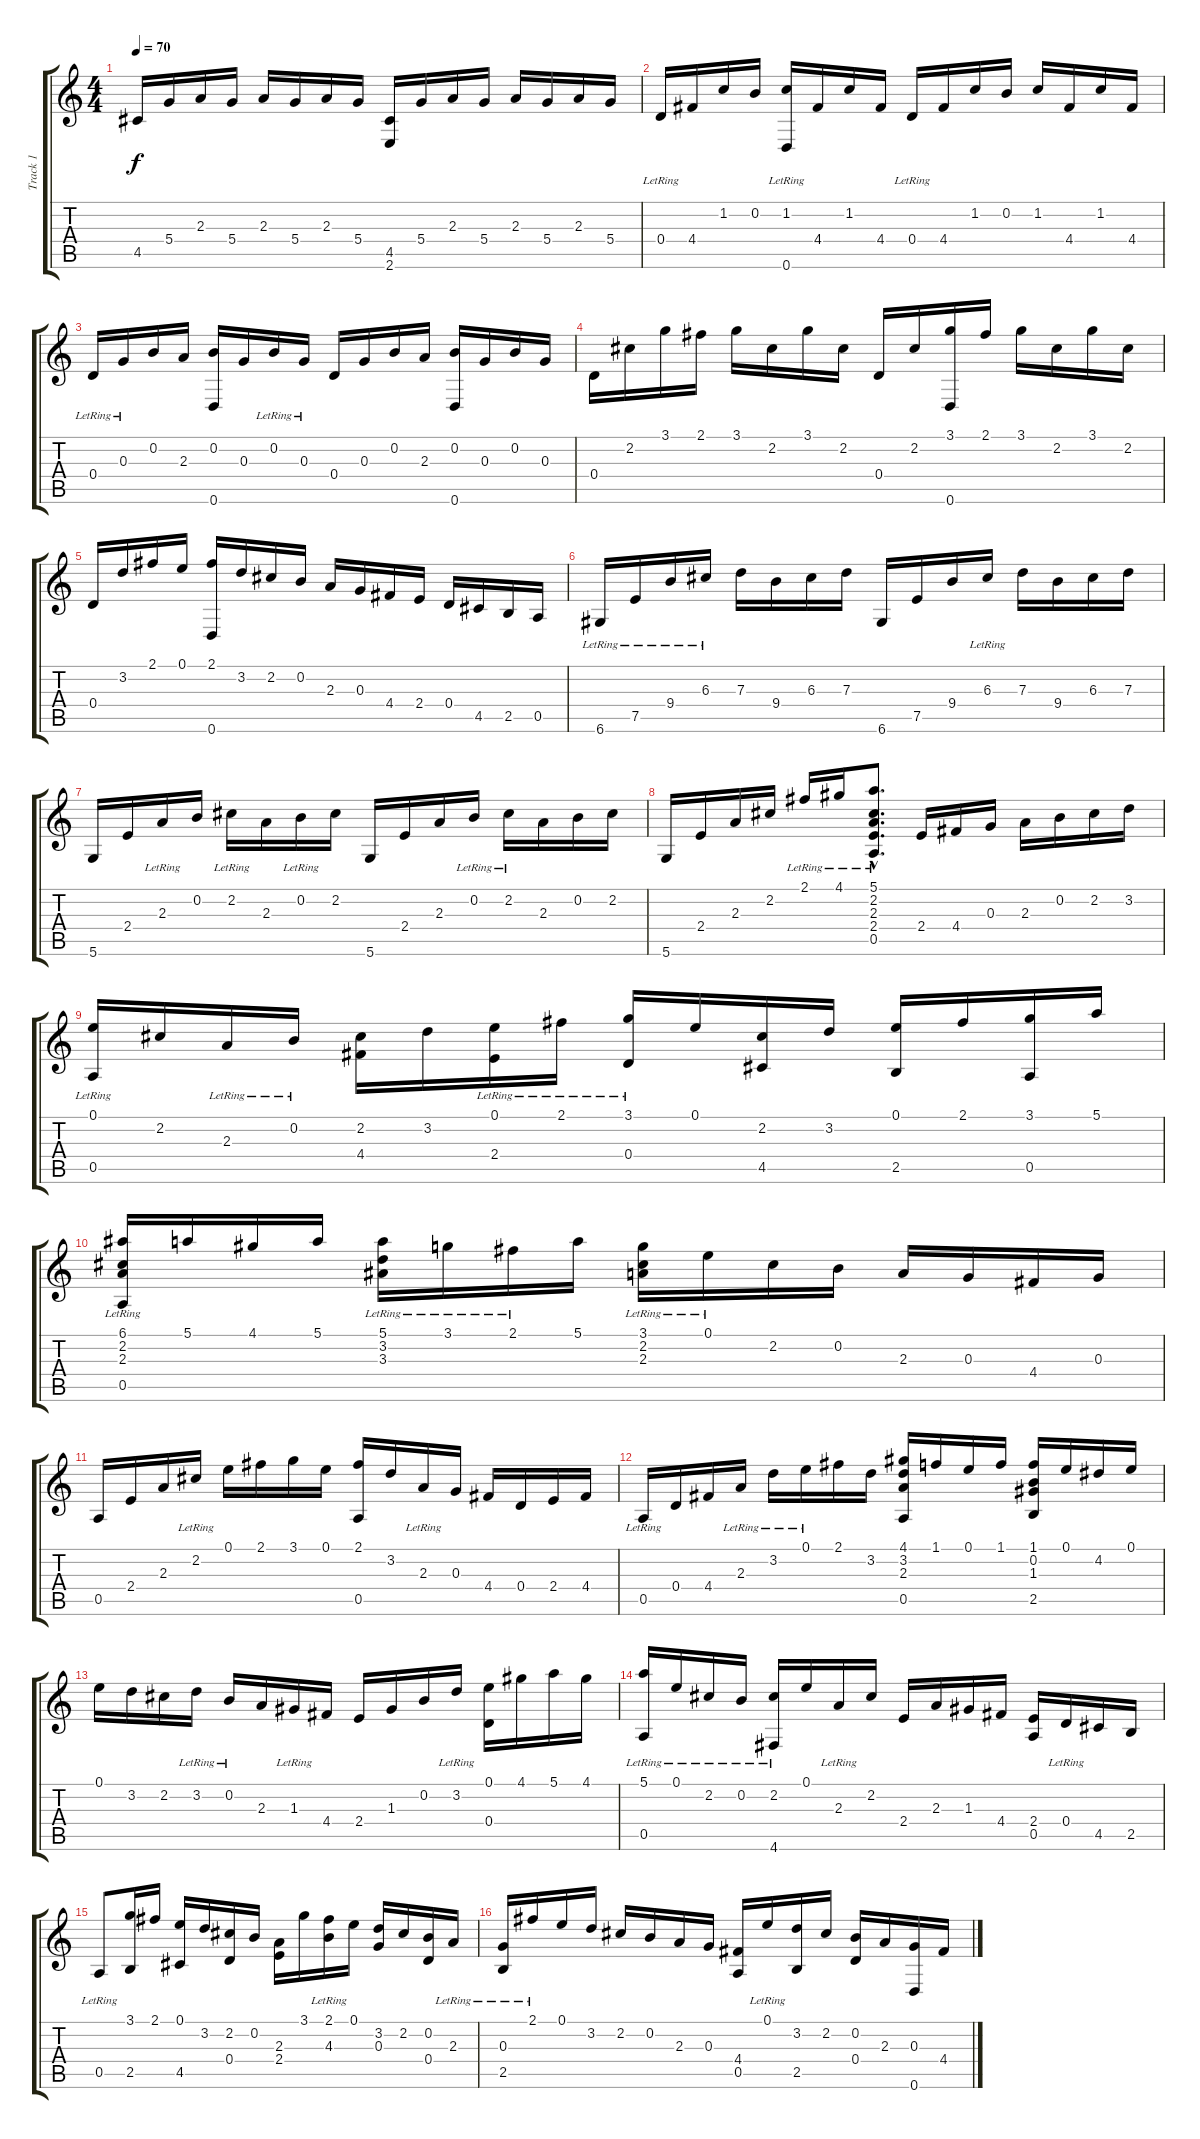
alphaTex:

\track ("Track 1" "Track 1") {instrument acousticguitarnylon}
\staff {score tabs}
\tuning (E4 B3 G3 D3 A2 D2) {hide}
\ts (4 4)
\tempo 70
\clef g2
\ks c
4.5.16{dy f} 5.4.16 2.3.16 5.4.16 2.3.16 5.4.16 2.3.16 5.4.16 (4.5 2.6).16 5.4.16 2.3.16 5.4.16 2.3.16 5.4.16 2.3.16 5.4.16 |
0.4{lr}.16 4.4.16 1.2.16 0.2.16 (1.2 0.6{lr}).16 4.4.16 1.2.16 4.4.16 0.4{lr}.16 4.4.16 1.2.16 0.2.16 1.2.16 4.4.16 1.2.16 4.4.16 |
0.4{lr}.16 0.3{lr}.16 0.2.16 2.3.16 (0.2 0.6).16 0.3.16 0.2{lr}.16 0.3{lr}.16 0.4.16 0.3.16 0.2.16 2.3.16 (0.2 0.6).16 0.3.16 0.2.16 0.3.16 |
0.4.16 2.2.16 3.1.16 2.1.16 3.1.16 2.2.16 3.1.16 2.2.16 0.4.16 2.2.16 (3.1 0.6).16 2.1.16 3.1.16 2.2.16 3.1.16 2.2.16 |
0.4.16 3.2.16 2.1.16 0.1.16 (2.1 0.6).16 3.2.16 2.2.16 0.2.16 2.3.16 0.3.16 4.4.16 2.4.16 0.4.16 4.5.16 2.5.16 0.5.16 |
6.6{lr}.16 7.5{lr}.16 9.4{lr}.16 6.3{lr}.16 7.3.16 9.4.16 6.3.16 7.3.16 6.6.16 7.5.16 9.4.16 6.3{lr}.16 7.3.16 9.4.16 6.3.16 7.3.16 |
5.6.16 2.4.16 2.3{lr}.16 0.2.16 2.2{lr}.16 2.3.16 0.2{lr}.16 2.2.16 5.6.16 2.4.16 2.3.16 0.2{lr}.16 2.2{lr}.16 2.3.16 0.2.16 2.2.16 |
5.6.16 2.4.16 2.3.16 2.2.16 2.1{lr}.16 4.1{lr}.16 (5.1{hac lr} 2.2{hac} 2.3{hac} 2.4{hac} 0.5{hac}).8{d} 2.4.16 4.4.16 0.3.16 2.3.16 0.2.16 2.2.16 3.2.16 |
(0.1 0.5{lr}).16 2.2.16 2.3{lr}.16 0.2{lr}.16 (2.2 4.4).16 3.2.16 (0.1{lr} 2.4).16 2.1{lr}.16 (3.1{lr} 0.4).16 0.1.16 (2.2 4.5).16 3.2.16 (0.1 2.5).16 2.1.16 (3.1 0.5).16 5.1.16 |
(6.1 2.2 2.3 0.5{lr}).16 5.1.16 4.1.16 5.1.16 (5.1 3.2{lr} 3.3).16 3.1{lr}.16 2.1{lr}.16 5.1.16 (3.1{lr} 2.2{lr} 2.3).16 0.1{lr}.16 2.2.16 0.2.16 2.3.16 0.3.16 4.4.16 0.3.16 |
0.5.16 2.4.16 2.3.16 2.2{lr}.16 0.1.16 2.1.16 3.1.16 0.1.16 (2.1 0.5).16 3.2.16 2.3{lr}.16 0.3.16 4.4.16 0.4.16 2.4.16 4.4.16 |
0.5{lr}.16 0.4.16 4.4.16 2.3{lr}.16 3.2{lr}.16 0.1{lr}.16 2.1.16 3.2.16 (4.1 3.2 2.3 0.5).16 1.1.16 0.1.16 1.1.16 (1.1 0.2 1.3 2.5).16 0.1.16 4.2.16 0.1.16 |
0.1.16 3.2.16 2.2.16 3.2{lr}.16 0.2{lr}.16 2.3.16 1.3{lr}.16 4.4.16 2.4.16 1.3.16 0.2.16 3.2{lr}.16 (0.1 0.4).16 4.1.16 5.1.16 4.1.16 |
(5.1 0.5{lr}).16 0.1{lr}.16 2.2{lr}.16 0.2{lr}.16 (2.2{lr} 4.6).16 0.1.16 2.3{lr}.16 2.2.16 2.4.16 2.3.16 1.3.16 4.4.16 (2.4 0.5).16 0.4{lr}.16 4.5.16 2.5.16 |
0.5{lr}.8 (3.1 2.5).16 2.1.16 (0.1 4.5).16 3.2.16 (2.2 0.4).16 0.2.16 (2.3 2.4).16 3.1.16 (2.1{lr} 4.3).16 0.1.16 (3.2 0.3).16 2.2.16 (0.2 0.4).16 2.3{lr}.16 |
(0.3{lr} 2.5{lr}).16 2.1{lr}.16 0.1.16 3.2.16 2.2.16 0.2.16 2.3.16 0.3.16 (4.4 0.5).16 0.1{lr}.16 (3.2 2.5).16 2.2.16 (0.2 0.4).16 2.3.16 (0.3 0.6).16 4.4.16
